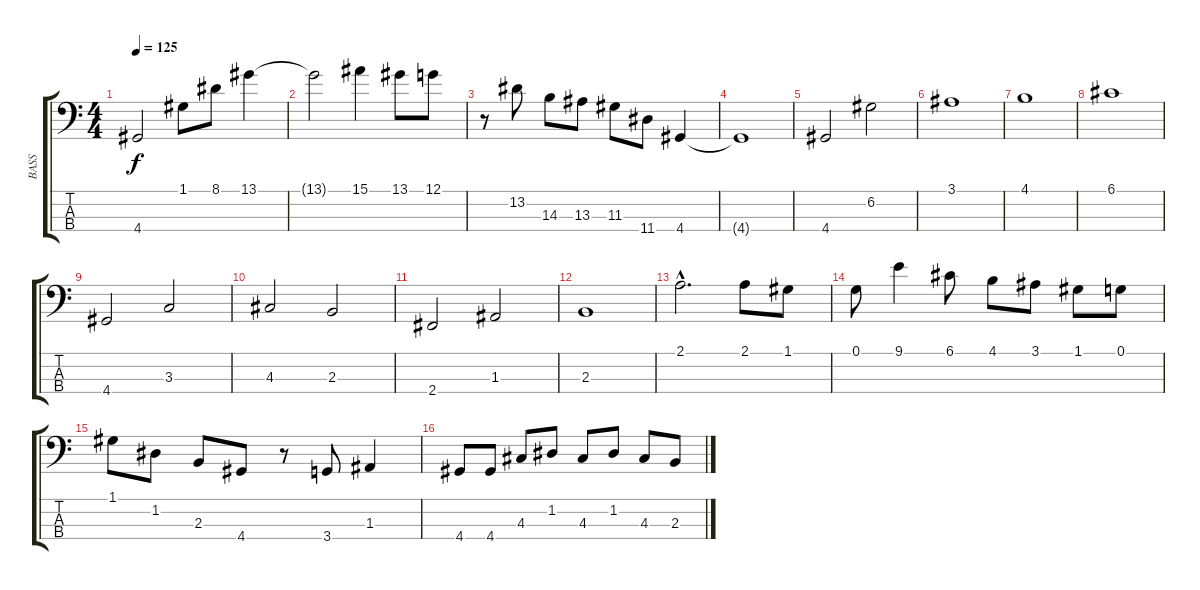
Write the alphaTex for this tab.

\track ("BASS" "BASS") {instrument electricbassfinger}
\staff {score tabs}
\tuning (G2 D2 A1 E1) {hide}
\ts (4 4)
\tempo 125
\clef f4
\ks c
4.4.2{dy f} 1.1.8 8.1.8 13.1.4 |
13.1{t}.2 15.1.4 13.1.8 12.1.8 |
r.8 13.2.8 14.3.8 13.3.8 11.3.8 11.4.8 4.4.4 |
4.4{t}.1 |
4.4.2 6.2.2 |
3.1.1 |
4.1.1 |
6.1.1 |
4.4.2 3.3.2 |
4.3.2 2.3.2 |
2.4.2 1.3.2 |
2.3.1 |
2.1{hac}.2{d} 2.1.8 1.1.8 |
0.1.8 9.1.4 6.1.8 4.1.8 3.1.8 1.1.8 0.1.8 |
1.1.8 1.2.8 2.3.8 4.4.8 r.8 3.4.8 1.3.4 |
4.4.8 4.4.8 4.3.8 1.2.8 4.3.8 1.2.8 4.3.8 2.3.8
